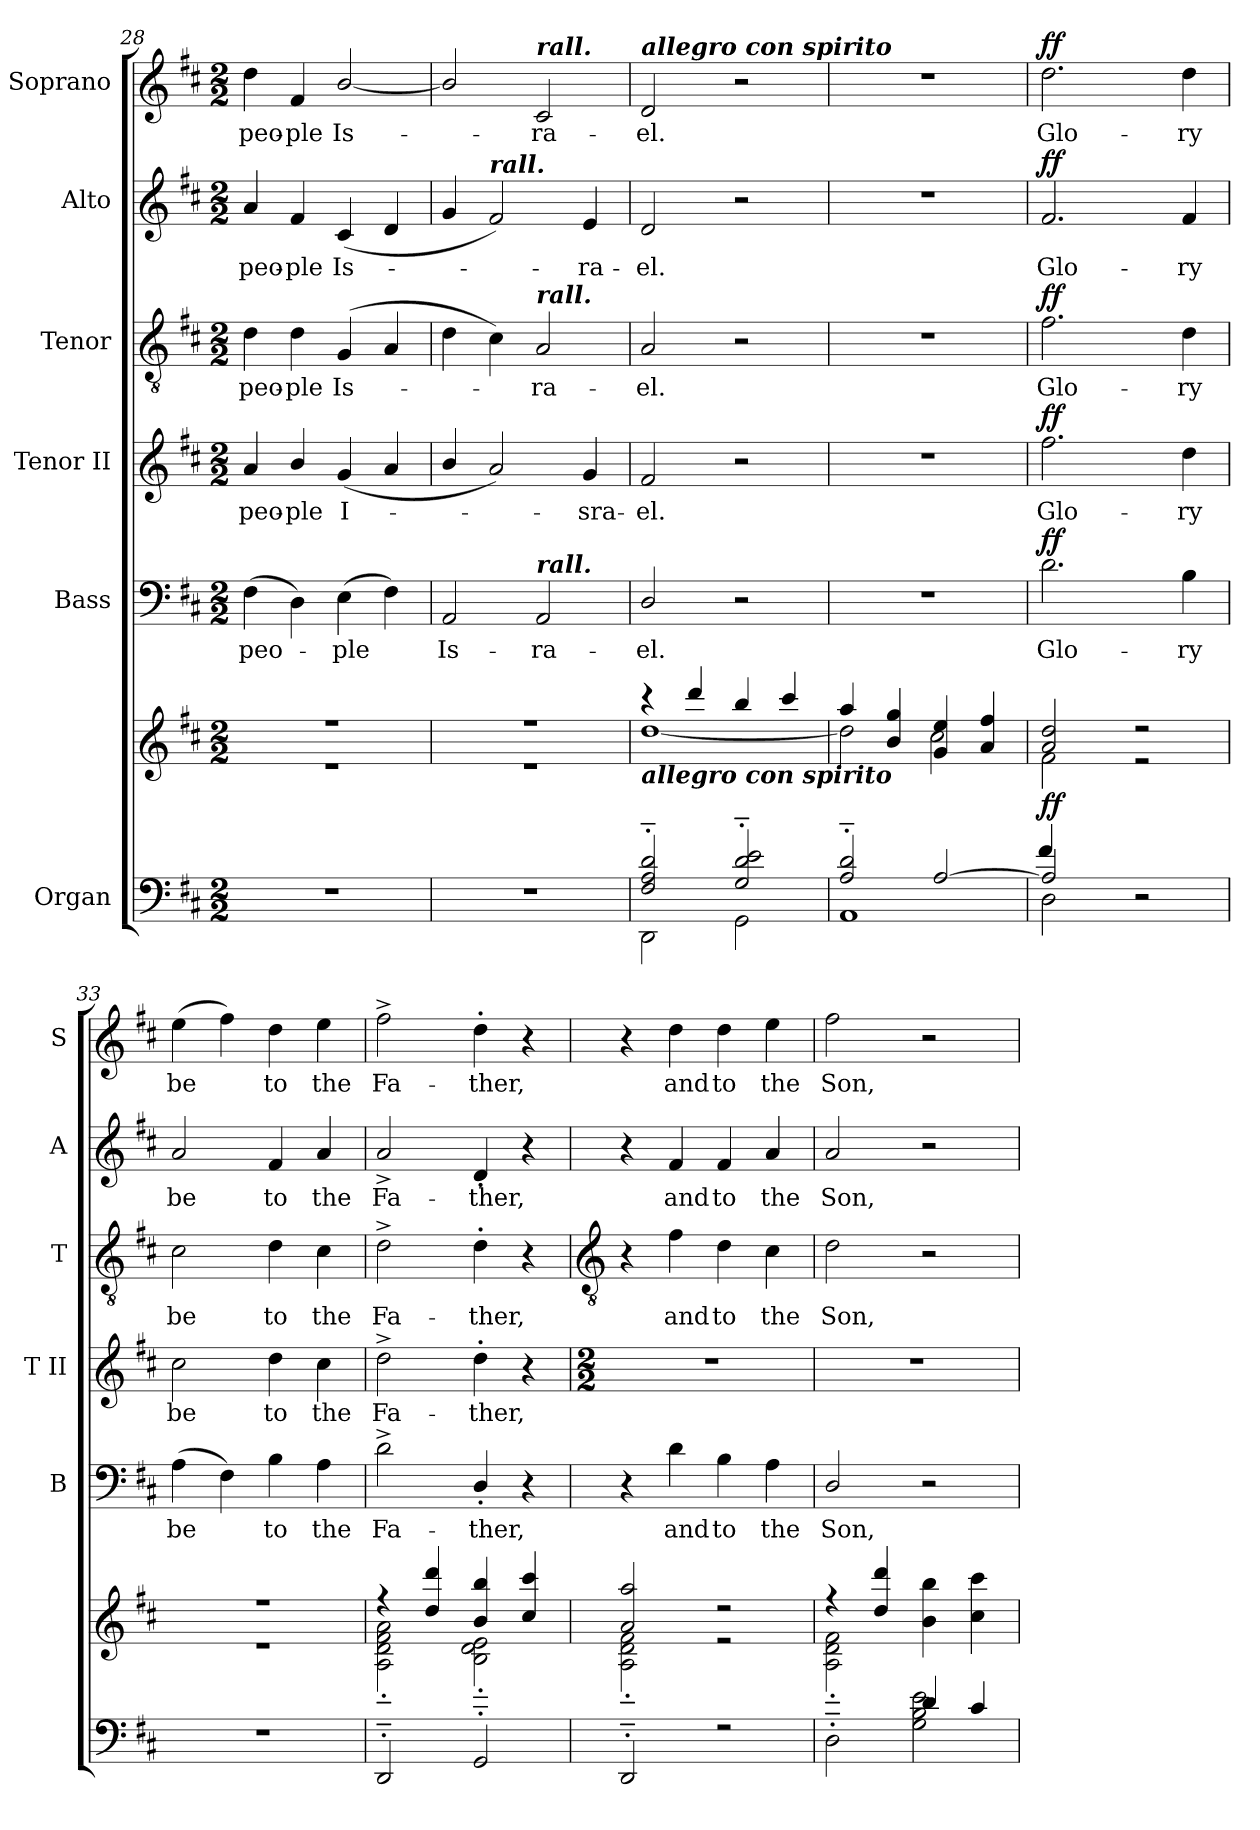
**kern	**kern	**dynam	**kern	**text	**dynam	**kern	**text	**dynam	**kern	**text	**dynam	**kern	**text	**dynam	**kern	**text	**dynam
*part6	*part6	*part6	*part5	*part5	*part5	*part4	*part4	*part4	*part3	*part3	*part3	*part2	*part2	*part2	*part1	*part1	*part1
*staff7	*staff6	*staff6/7	*staff5	*staff5	*staff5	*staff4	*staff4	*staff4	*staff3	*staff3	*staff3	*staff2	*staff2	*staff2	*staff1	*staff1	*staff1
*I"Organ	*	*	*I"Bass	*	*	*I"Tenor II	*	*	*I"Tenor	*	*	*I"Alto	*	*	*I"Soprano	*	*
*	*	*	*I'B	*	*	*I'T II	*	*	*I'T	*	*	*I'A	*	*	*I'S	*	*
*clefF4	*clefG2	*	*clefF4	*	*	*clefG2	*	*	*clefGv2	*	*	*clefG2	*	*	*clefG2	*	*
*k[f#c#]	*k[f#c#]	*	*k[f#c#]	*	*	*k[f#c#]	*	*	*k[f#c#]	*	*	*k[f#c#]	*	*	*k[f#c#]	*	*
*D:	*D:	*	*D:	*	*	*D:	*	*	*D:	*	*	*D:	*	*	*D:	*	*
*M2/2	*M2/2	*	*M2/2	*	*	*M2/2	*	*	*M2/2	*	*	*M2/2	*	*	*M2/2	*	*
=28	=28	=28	=28	=28	=28	=28	=28	=28	=28	=28	=28	=28	=28	=28	=28	=28	=28
*^	*^	*	*	*	*	*	*	*	*	*	*	*	*	*	*	*	*
*	*^	*	*	*	*	*	*	*	*	*	*	*	*	*	*	*	*	*	*
!	!	!	!	!	!	!	!LO:LY:b	!	!	!LO:LY:b	!	!	!LO:LY:b	!	!	!LO:LY:b	!	!	!LO:LY:b	!
1r	1ryy	1r	1r	1r	.	(>4F#	peo-	.	4a	peo-	.	4d	peo-	.	4a	peo-	.	4dd	peo-	.
!	!	!	!	!	!	!	!	!	!	!LO:LY:b	!	!	!LO:LY:b	!	!	!LO:LY:b	!	!	!LO:LY:b	!
.	.	.	.	.	.	4D)	.	.	4b/	-ple	.	4d	-ple	.	4f#	-ple	.	4f#	-ple	.
!	!	!	!	!	!	!	!LO:LY:b	!	!	!LO:LY:b	!	!	!LO:LY:b	!	!	!LO:LY:b	!	!	!LO:LY:b	!
.	.	.	.	.	.	(>4E	ple	.	(<4g	I-	.	(<4G	Is-	.	(<4c#	Is-	.	[2b/	Is-	.
.	.	.	.	.	.	4F#)	.	.	4a	.	.	4A	.	.	4d	.	.	.	.	.
=29	=29	=29	=29	=29	=29	=29	=29	=29	=29	=29	=29	=29	=29	=29	=29	=29	=29	=29	=29	=29
!	!	!	!	!	!	!	!LO:LY:b	!	!	!	!	!	!	!	!	!	!	!	!	!
1r	1ryy	1r	1r	1r	.	2AA	Is-	.	4b/	.	.	4d	.	.	4g	.	.	2b/]	.	.
!	!	!	!	!	!	!	!	!	!	!	!	!	!	!	!LO:TX:a:Bi:t=rall.	!	!	!	!	!
.	.	.	.	.	.	.	.	.	2a)	.	.	4c#)	.	.	2f#)	.	.	.	.	.
!	!	!	!	!	!	!	!	!	!	!	!	!	!	!	!	!	!	!LO:TX:a:Bi:t=rall.	!	!
!	!	!	!	!	!	!	!	!	!	!	!	!LO:TX:a:Bi:t=rall.	!	!	!	!	!	!	!	!
!	!	!	!	!	!	!LO:TX:a:Bi:t=rall.	!	!	!	!	!	!	!	!	!	!	!	!	!	!
!	!	!	!	!	!	!	!LO:LY:b	!	!	!	!	!	!LO:LY:b	!	!	!	!	!	!LO:LY:b	!
.	.	.	.	.	.	2AA	-ra-	.	.	.	.	2A	ra-	.	.	.	.	2c#	ra-	.
!	!	!	!	!	!	!	!	!	!	!LO:LY:b	!	!	!	!	!	!LO:LY:b	!	!	!	!
.	.	.	.	.	.	.	.	.	4g	-sra-	.	.	.	.	4e	ra-	.	.	.	.
=30	=30	=30	=30	=30	=30	=30	=30	=30	=30	=30	=30	=30	=30	=30	=30	=30	=30	=30	=30	=30
!	!	!	!	!	!	!	!	!	!	!	!	!	!	!	!	!	!	!LO:TX:a:Bi:t=allegro con spirito	!	!
!	!	!	!LO:TX:b:Bi:t=allegro con spirito	!	!	!	!	!	!	!	!	!	!	!	!	!	!	!	!	!
!	!	!	!	!	!	!	!LO:LY:b	!	!	!LO:LY:b	!	!	!LO:LY:b	!	!	!LO:LY:b	!	!	!LO:LY:b	!
2F#/'~ 2A/'~ 2d/'~	1ryy	2DD\	4r	[1dd\	.	2D/	-el.	.	2f#	-el.	.	2A	-el.	.	2d	-el.	.	2d	-el.	.
.	.	.	4ddd/	.	.	.	.	.	.	.	.	.	.	.	.	.	.	.	.	.
2G/'~ 2d/'~ 2e/'~	.	2GG\	4bb/	.	.	2r	.	.	2r	.	.	2r	.	.	2r	.	.	2r	.	.
.	.	.	4ccc#/	.	.	.	.	.	.	.	.	.	.	.	.	.	.	.	.	.
=31	=31	=31	=31	=31	=31	=31	=31	=31	=31	=31	=31	=31	=31	=31	=31	=31	=31	=31	=31	=31
2A/'~ 2d/'~	1ryy	1AA\	4aa/	2dd\]	.	1r	.	.	1r	.	.	1r	.	.	1r	.	.	1r	.	.
.	.	.	4b/ 4gg/	.	.	.	.	.	.	.	.	.	.	.	.	.	.	.	.	.
[2A/	.	.	4g/ 4ee/	2cc#\	.	.	.	.	.	.	.	.	.	.	.	.	.	.	.	.
.	.	.	4a/ 4ff#/	.	.	.	.	.	.	.	.	.	.	.	.	.	.	.	.	.
=32	=32	=32	=32	=32	=32	=32	=32	=32	=32	=32	=32	=32	=32	=32	=32	=32	=32	=32	=32	=32
!	!	!	!	!	!LO:DY:b	!	!LO:LY:b	!LO:DY:b	!	!LO:LY:b	!LO:DY:b	!	!LO:LY:b	!LO:DY:b	!	!LO:LY:b	!LO:DY:b	!	!LO:LY:b	!LO:DY:b
2A/]	4f#/	2D\	2a/ 2dd/	2f#\	ff	2.d	Glo-	ff	2.ff#	Glo-	ff	2.f#	Glo-	ff	2.f#	Glo-	ff	2.dd	Glo-	ff
.	4ryy	.	.	.	.	.	.	.	.	.	.	.	.	.	.	.	.	.	.	.
2r	2ryy	2ryy	2r	2r	.	.	.	.	.	.	.	.	.	.	.	.	.	.	.	.
!	!	!	!	!	!	!	!LO:LY:b	!	!	!LO:LY:b	!	!	!LO:LY:b	!	!	!LO:LY:b	!	!	!LO:LY:b	!
.	.	.	.	.	.	4B	-ry	.	4dd	-ry	.	4d	-ry	.	4f#	-ry	.	4dd	-ry	.
=33	=33	=33	=33	=33	=33	=33	=33	=33	=33	=33	=33	=33	=33	=33	=33	=33	=33	=33	=33	=33
!	!	!	!	!	!	!	!LO:LY:b	!	!	!LO:LY:b	!	!	!LO:LY:b	!	!	!LO:LY:b	!	!	!LO:LY:b	!
1r	1ryy	1ryy	1r	1r	.	(>4A	be	.	2cc#	be	.	2c#	be	.	2a	be	.	(>4ee	be	.
.	.	.	.	.	.	4F#)	.	.	.	.	.	.	.	.	.	.	.	4ff#)	.	.
!	!	!	!	!	!	!	!LO:LY:b	!	!	!LO:LY:b	!	!	!LO:LY:b	!	!	!LO:LY:b	!	!	!LO:LY:b	!
.	.	.	.	.	.	4B	to	.	4dd	to	.	4d	to	.	4f#	to	.	4dd	to	.
!	!	!	!	!	!	!	!LO:LY:b	!	!	!LO:LY:b	!	!	!LO:LY:b	!	!	!LO:LY:b	!	!	!LO:LY:b	!
.	.	.	.	.	.	4A	the	.	4cc#	the	.	4c#	the	.	4a	the	.	4ee	the	.
=34	=34	=34	=34	=34	=34	=34	=34	=34	=34	=34	=34	=34	=34	=34	=34	=34	=34	=34	=34	=34
!	!	!	!	!	!	!	!LO:LY:b	!	!	!LO:LY:b	!	!	!LO:LY:b	!	!	!LO:LY:b	!	!	!LO:LY:b	!
2DD'~/	1ryy	1ryy	4r	2A\'~ 2d\'~ 2f#\'~ 2a\'~	.	2d^	Fa-	.	2dd^	Fa-	.	2d^	Fa-	.	2a^	Fa-	.	2ff#^	Fa-	.
.	.	.	4dd/ 4ddd/	.	.	.	.	.	.	.	.	.	.	.	.	.	.	.	.	.
!	!	!	!	!	!	!	!LO:LY:b	!	!	!LO:LY:b	!	!	!LO:LY:b	!	!	!LO:LY:b	!	!	!LO:LY:b	!
2GG'~/	.	.	4b/ 4bb/	2B\'~ 2d\'~ 2e\'~	.	4D'/	-ther,	.	4dd'	-ther,	.	4d'	-ther,	.	4d'	-ther,	.	4dd'	-ther,	.
.	.	.	4cc#/ 4ccc#/	.	.	4r	.	.	4r	.	.	4r	.	.	4r	.	.	4r	.	.
*v	*v	*v	*	*	*	*	*	*	*	*	*	*	*	*	*	*	*	*	*	*
!!LO:LB:g=z
=35	=35	=35	=35	=35	=35	=35	=35	=35	=35	=35	=35	=35	=35	=35	=35	=35	=35	=35
*	*	*	*	*	*	*	*	*	*	*clefGv2	*	*	*	*	*	*	*	*
*	*	*	*	*	*	*	*M2/2	*	*	*	*	*	*	*	*	*	*	*
*^	*	*	*	*	*	*	*	*	*	*	*	*	*	*	*	*	*	*
2DD'~/	1ryy	2a/ 2aa/	2A\'~ 2d\'~ 2f#\'~	.	4r	.	.	1r	.	.	4r	.	.	4r	.	.	4r	.	.
!	!	!	!	!	!	!LO:LY:b	!	!	!	!	!	!LO:LY:b	!	!	!LO:LY:b	!	!	!LO:LY:b	!
.	.	.	.	.	4d	and	.	.	.	.	4f#	and	.	4f#	and	.	4dd	and	.
!	!	!	!	!	!	!LO:LY:b	!	!	!	!	!	!LO:LY:b	!	!	!LO:LY:b	!	!	!LO:LY:b	!
2r	.	2r	2r	.	4B	to	.	.	.	.	4d	to	.	4f#	to	.	4dd	to	.
!	!	!	!	!	!	!LO:LY:b	!	!	!	!	!	!LO:LY:b	!	!	!LO:LY:b	!	!	!LO:LY:b	!
.	.	.	.	.	4A	the	.	.	.	.	4c#	the	.	4a	the	.	4ee	the	.
=36	=36	=36	=36	=36	=36	=36	=36	=36	=36	=36	=36	=36	=36	=36	=36	=36	=36	=36	=36
!	!	!	!	!	!	!LO:LY:b	!	!	!	!	!	!LO:LY:b	!	!	!LO:LY:b	!	!	!LO:LY:b	!
2ryy	2D'~\	4r	2A\'~ 2d\'~ 2f#\'~	.	2D/	Son,	.	1r	.	.	2d	Son,	.	2a	Son,	.	2ff#	Son,	.
.	.	4dd/ 4ddd/	.	.	.	.	.	.	.	.	.	.	.	.	.	.	.	.	.
4d/	2G\ 2B\ 2e\	4b\ 4bb\	2ryy	.	2r	.	.	.	.	.	2r	.	.	2r	.	.	2r	.	.
4c#/	.	4cc#\ 4ccc#\	.	.	.	.	.	.	.	.	.	.	.	.	.	.	.	.	.
*v	*v	*	*	*	*	*	*	*	*	*	*	*	*	*	*	*	*	*	*
*	*v	*v	*	*	*	*	*	*	*	*	*	*	*	*	*	*	*	*
=	=	=	=	=	=	=	=	=	=	=	=	=	=	=	=	=	=
*-	*-	*-	*-	*-	*-	*-	*-	*-	*-	*-	*-	*-	*-	*-	*-	*-	*-
